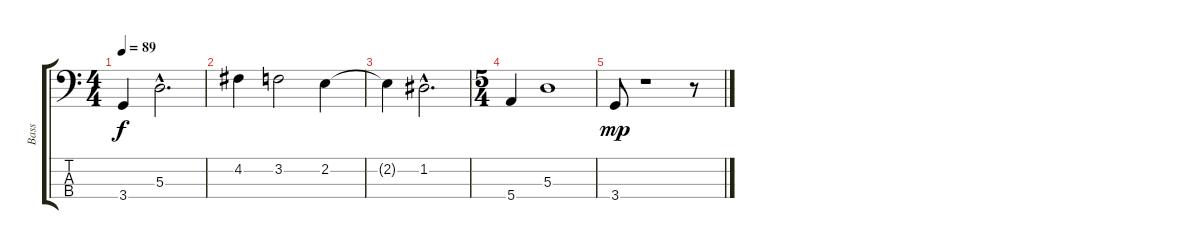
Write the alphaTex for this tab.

\track ("Bass" "Bass") {instrument electricbassfinger}
\staff {score tabs}
\tuning (G2 D2 A1 E1) {hide}
\ts (4 4)
\tempo 89
\clef f4
\ks c
3.4.4{dy f} 5.3{hac}.2{d} |
4.2.4 3.2.2 2.2.4 |
2.2{t}.4 1.2{hac}.2{d} |
\ts (5 4)
5.4.4 5.3.1 |
3.4.8{dy mp} r.1 r.8
